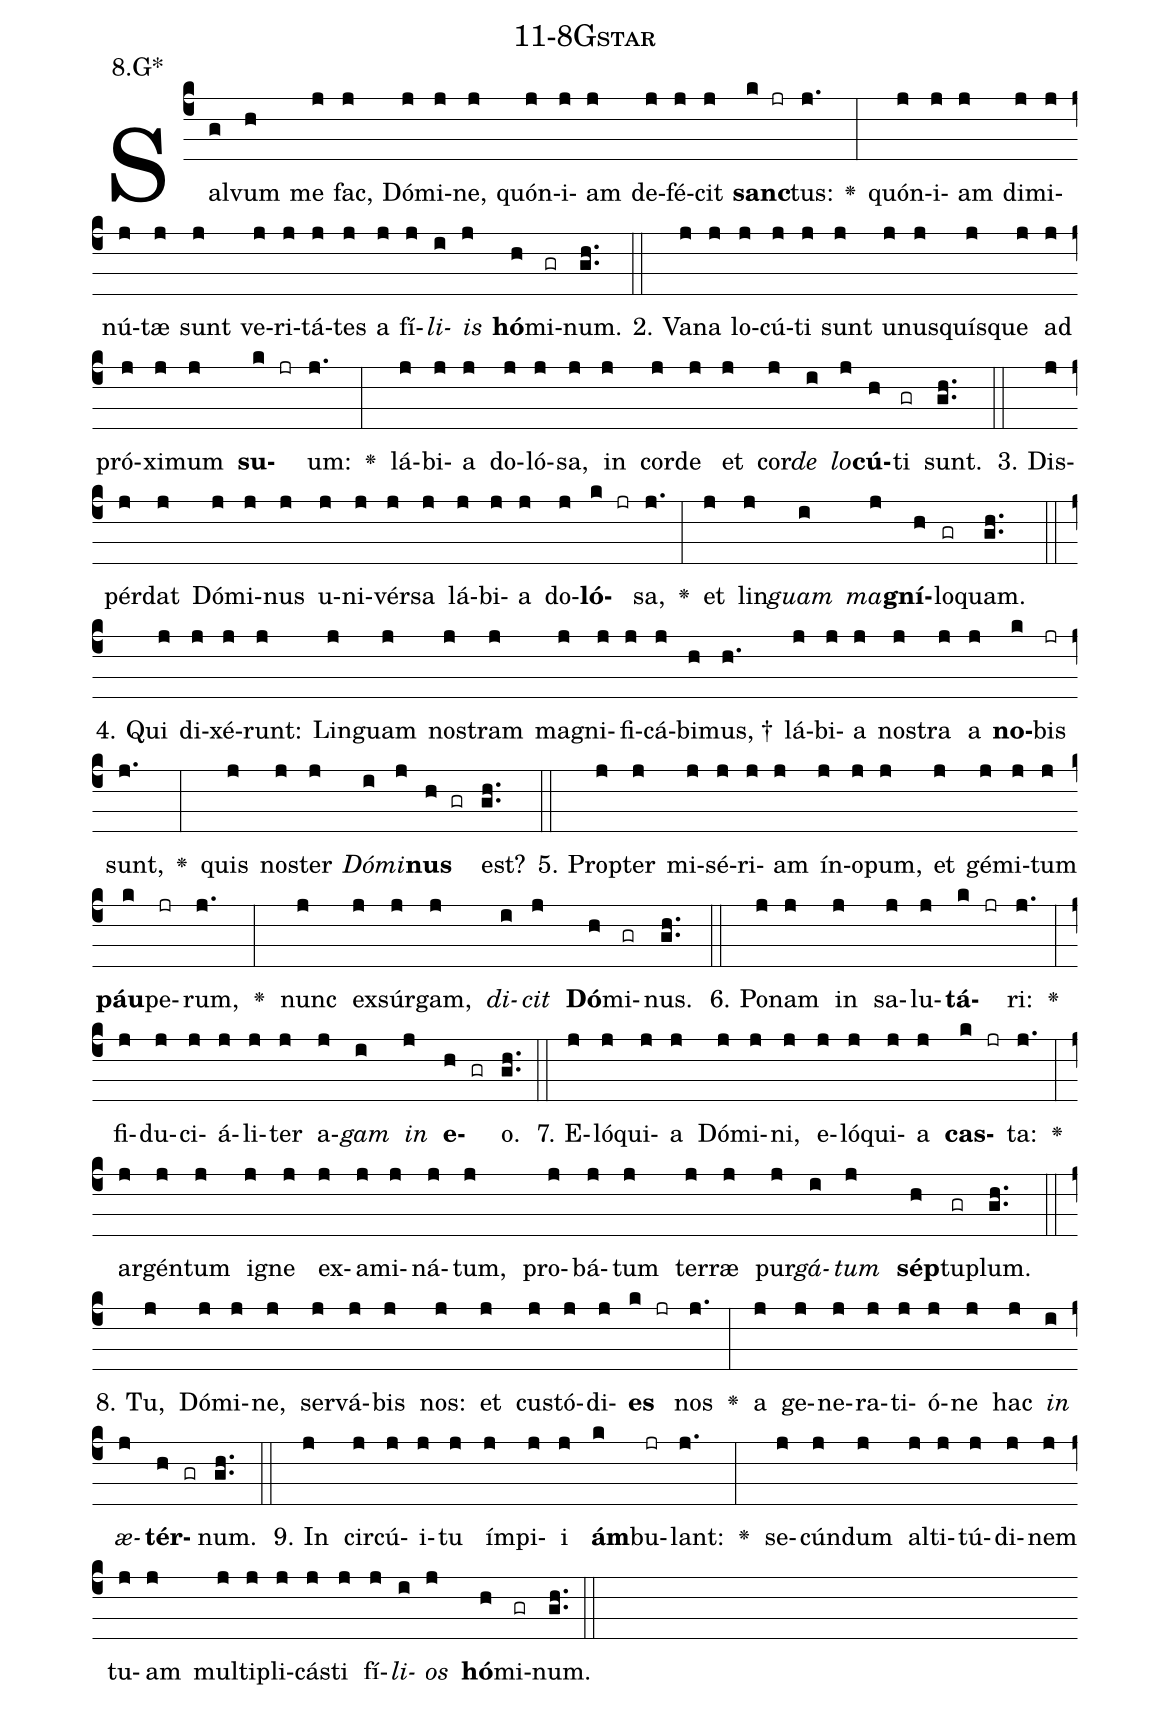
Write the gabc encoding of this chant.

name: 11-8Gstar;
annotation: 8.G*;
%%
(c4)Sal(g)vum(h) me(j) fac,(j) Dó(j)mi(j)ne,(j) quón(j)i(j)am(j) de(j)fé(j)cit(j) <b>sanc</b>(k jr)tus:(j.) <v>\greheightstar</v>(:) quón(j)i(j)am(j) di(j)mi(j)nú(j)tæ(j) sunt(j) ve(j)ri(j)tá(j)tes(j) a(j) fí(j)<i>li</i>(i)<i>is</i>(j) <b>hó</b>(h)mi(gr)num.(gh..) (::)
2. Va(j)na(j) lo(j)cú(j)ti(j) sunt(j) u(j)nus(j)quís(j)que(j) ad(j) pró(j)xi(j)mum(j) <b>su</b>(k jr)um:(j.) <v>\greheightstar</v>(:) lá(j)bi(j)a(j) do(j)ló(j)sa,(j) in(j) cor(j)de(j) et(j) cor(j)<i>de</i>(i) <i>lo</i>(j)<b>cú</b>(h)ti(gr) sunt.(gh..) (::)
3. Dis(j)pér(j)dat(j) Dó(j)mi(j)nus(j) u(j)ni(j)vér(j)sa(j) lá(j)bi(j)a(j) do(j)<b>ló</b>(k jr)sa,(j.) <v>\greheightstar</v>(:) et(j) lin(j)<i>guam</i>(i) <i>ma</i>(j)<b>gní</b>(h)lo(gr)quam.(gh..) (::)
4. Qui(j) di(j)xé(j)runt:(j) Lin(j)guam(j) nos(j)tram(j) ma(j)gni(j)fi(j)cá(j)bi(h)mus, †(h.) lá(j)bi(j)a(j) nos(j)tra(j) a(j) <b>no</b>(k)bis(jr) sunt,(j.) <v>\greheightstar</v>(:) quis(j) nos(j)ter(j) <i>Dó</i>(i)<i>mi</i>(j)<b>nus</b>(h gr) est?(gh..) (::)
5. Prop(j)ter(j) mi(j)sé(j)ri(j)am(j) ín(j)o(j)pum,(j) et(j) gé(j)mi(j)tum(j) <b>páu</b>(k)pe(jr)rum,(j.) <v>\greheightstar</v>(:) nunc(j) ex(j)súr(j)gam,(j) <i>di</i>(i)<i>cit</i>(j) <b>Dó</b>(h)mi(gr)nus.(gh..) (::)
6. Po(j)nam(j) in(j) sa(j)lu(j)<b>tá</b>(k jr)ri:(j.) <v>\greheightstar</v>(:) fi(j)du(j)ci(j)á(j)li(j)ter(j) a(j)<i>gam</i>(i) <i>in</i>(j) <b>e</b>(h gr)o.(gh..) (::)
7. E(j)ló(j)qui(j)a(j) Dó(j)mi(j)ni,(j) e(j)ló(j)qui(j)a(j) <b>cas</b>(k jr)ta:(j.) <v>\greheightstar</v>(:) ar(j)gén(j)tum(j) i(j)gne(j) ex(j)a(j)mi(j)ná(j)tum,(j) pro(j)bá(j)tum(j) ter(j)ræ(j) pur(j)<i>gá</i>(i)<i>tum</i>(j) <b>sép</b>(h)tu(gr)plum.(gh..) (::)
8. Tu,(j) Dó(j)mi(j)ne,(j) ser(j)vá(j)bis(j) nos:(j) et(j) cus(j)tó(j)di(j)<b>es</b>(k jr) nos(j.) <v>\greheightstar</v>(:) a(j) ge(j)ne(j)ra(j)ti(j)ó(j)ne(j) hac(j) <i>in</i>(i) <i>æ</i>(j)<b>tér</b>(h gr)num.(gh..) (::)
9. In(j) cir(j)cú(j)i(j)tu(j) ím(j)pi(j)i(j) <b>ám</b>(k)bu(jr)lant:(j.) <v>\greheightstar</v>(:) se(j)cún(j)dum(j) al(j)ti(j)tú(j)di(j)nem(j) tu(j)am(j) mul(j)ti(j)pli(j)cás(j)ti(j) fí(j)<i>li</i>(i)<i>os</i>(j) <b>hó</b>(h)mi(gr)num.(gh..) (::)
